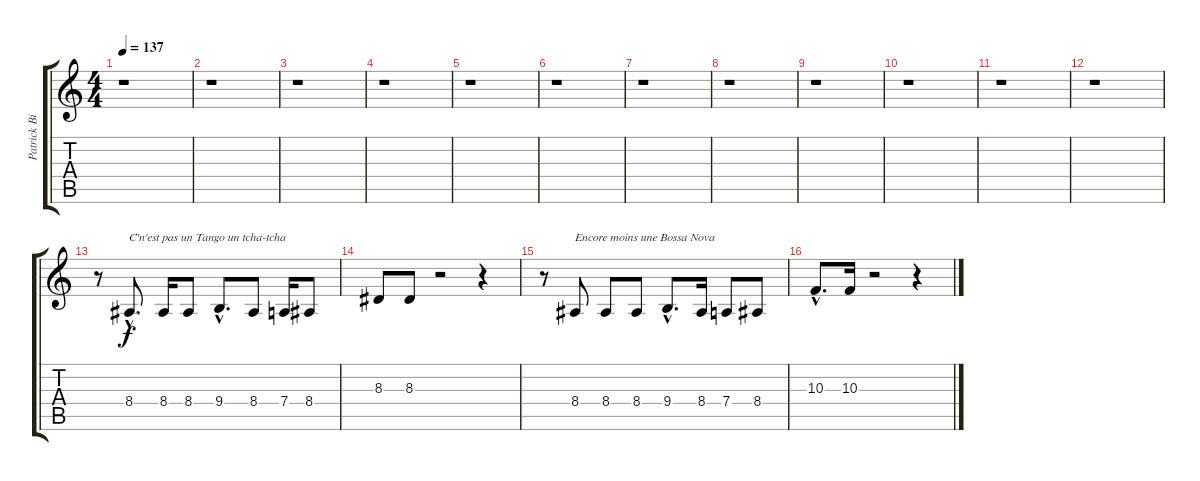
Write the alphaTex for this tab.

\track ("Patrick Bialès" "Patrick Bi") {instrument lead6voice}
\staff {score tabs}
\tuning (E4 B3 G3 D3 A2 E2) {hide}
\ts (4 4)
\tempo 137
\clef g2
\ks c
r.1{dy f} |
r.1 |
r.1 |
r.1 |
r.1 |
r.1 |
r.1 |
r.1 |
r.1 |
r.1 |
r.1 |
r.1 |
r.8 8.4{hac}.8{d txt "C'n'est pas un Tango un tcha-tcha"} 8.4.16 8.4.8 9.4{hac}.8{d} 8.4.8 7.4.16 8.4.8 |
8.3.8 8.3.8 r.2 r.4 |
r.8 8.4.8{txt "Encore moins une Bossa Nova "} 8.4.8 8.4.8 9.4{hac}.8{d} 8.4.16 7.4.8 8.4.8 |
10.3{hac}.8{d} 10.3.16 r.2 r.4
